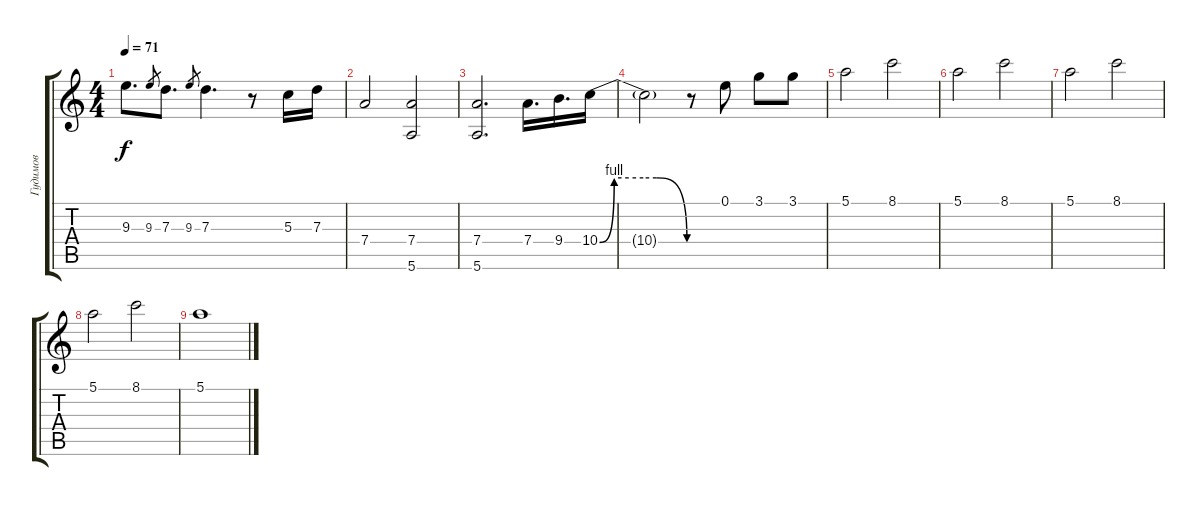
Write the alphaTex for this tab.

\track ("Гудимов" "Гудимов") {instrument distortionguitar}
\staff {score tabs}
\tuning (E4 B3 G3 D3 A2 E2) {hide}
\ts (4 4)
\tempo 71
\clef g2
\ks c
9.3.8{d dy f} 9.3.8{gr} 7.3.8{d} 9.3.8{gr} 7.3.4{d} r.8 5.3.16 7.3.16 |
7.4.2 (7.4 5.6).2 |
(7.4 5.6).2{d} 7.4.16{d} 9.4.16{d} 10.4{be (custom 0 0 10 4 20 4 30 4 39 4 60 0)}.16 |
10.4{t}.2 r.8 0.1.8 3.1.8 3.1.8 |
5.1.2 8.1.2 |
5.1.2 8.1.2 |
5.1.2 8.1.2 |
5.1.2 8.1.2 |
5.1.1
